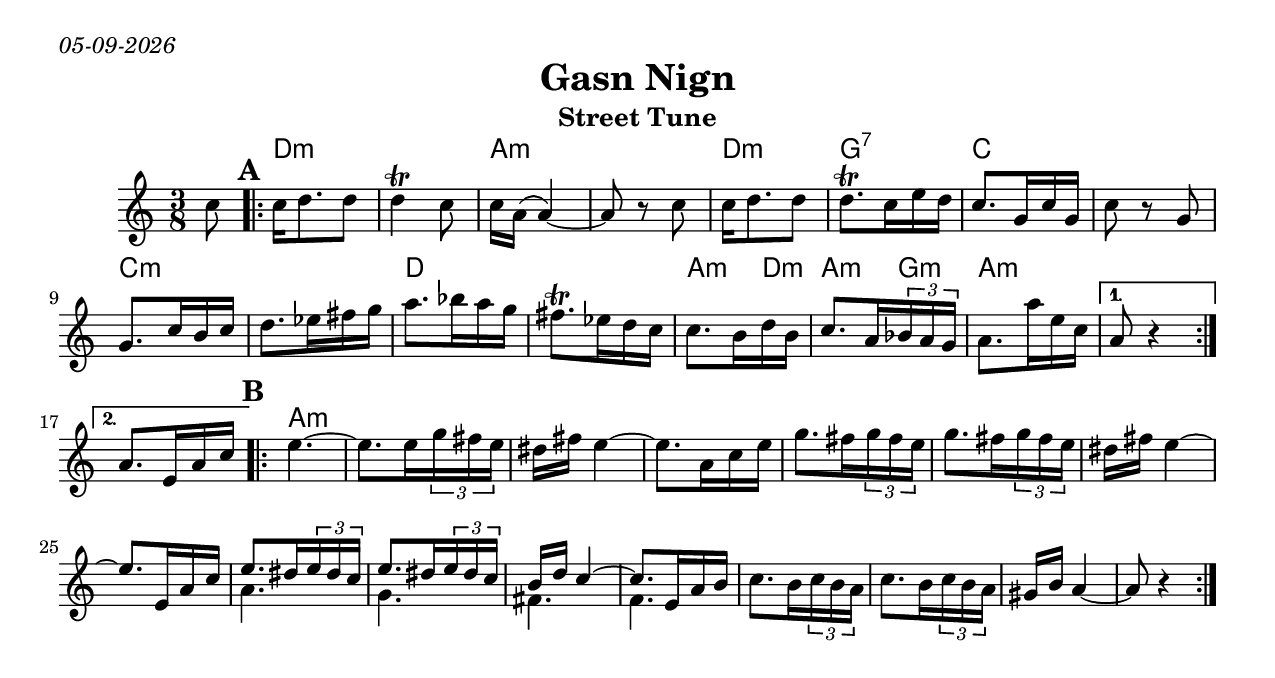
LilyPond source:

\version "2.18.0"
\include "english.ly"
\paper{
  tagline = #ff
  print-all-headers = ##t
  #(set-paper-size "letter")
}
date = #(strftime "%d-%m-%Y" (localtime (current-time)))

\markup{ \italic{ \date }  }

%\markup{ Got something to say? }

global = {
  \clef treble
  \key a \minor
  \time 3/8
  \set Score.markFormatter = #format-mark-box-alphabet
}

%#################################### Melody ########################
%melody =  \transpose c d \relative c' {  %transpose for clarinet
melody = \relative c'' {
  \global
  \partial 8 c8  %lead in notes

  \repeat volta 2{
    \mark \default
    c16 d8. d8|
    d4 \trill c8
    c16 a(a4)~
    a8 r c

    c16 d8. d8
    d8. \trill c16 e d
    c8. g16 c g|
    c8 r g

    g8.c16 b c
    d8. ef16 fs g
    a8. bf16 a g
    fs8. \trill ef16 d c|

    c8. b16 d b|

    %f8. e16 g e
    c8. a16 \tuplet 3/2{bf a g}
    a8. a'16 e c|

  }

  \alternative {
    {a8 r4 }
    {a8. e16 a c}

  }

  \repeat volta 2{
    \mark \default
    e4.~
    e8. e 16 \tuplet 3/2{g fs e}
    ds16 fs e4~
    e8. a,16 c e

    g8. fs16 \tuplet 3/2{g fs e}
    g8. fs16 \tuplet 3/2{g fs e}
    ds16 fs e4~
    e8. e,16 a c

    <<
      {
    e8. ds16 \tuplet 3/2{e ds c}
    e8. ds16 \tuplet 3/2{e ds c}
    b16 d c4~
    c8.e,16 a b|
      }
    \\
    {a4. g4. fs4. f4.}
    >>

    c'8. b16 \tuplet 3/2{c b a}|
    c8. b16 \tuplet 3/2{c b a}|
    gs16 b a4~
    a8 r4

  }

}
%################################# Lyrics #####################
%\addlyrics{ \set stanza = #"1. " }
%################################# Chords #######################
harmonies = \chordmode {
  s8
  d8*6:m
  a8*6:m
  d8*3:m
  g8*3:7
  c8*6
  c8*6:m
  d8*6
  a8*2:m d8:m
  a8*2:m g8:m
  a8*9:m
  %b
   a8*3:m
  %{ old b chords
  d8*12:m
  c8*6:m
  d8*12:m
  g8*3:m
  d8*3:m
  f8*6:m
  d8*6:m
    %}
}

\score {
  <<
    \new ChordNames {
      \set chordChanges = ##f
      \harmonies
    }
    \new Staff   \melody
   % \new Staff \transpose c c'\melody
  >>
  \header{
    title= "Gasn Nign"
    subtitle="Street Tune"
    composer= ""
    instrument =""
    arranger= ""
  }
  \layout{indent = 1.0\cm}
  \midi {
    \tempo 4 = 120

    % \midi { }
  }
}
%{
% more verses:
\markup{}
\markup {
  \fill-line {
    \hspace #0.1 % distance from left margin
    \column {
      \line { "1."
	\column {
	  ""
	}
      }
      \hspace #0.2 % vertical distance between verses
      \line { "2."
	\column {
	 ""
	}
      }
    }
    \hspace #0.1  % horiz. distance between columns
    \column {
      \line { "3."
	\column {
	  ""
	}
      }
      \hspace #0.2 % distance between verses
      \line { "4."
	\column {
	 ""
	}
      }
    }
    \hspace #0.1 % distance to right margin
  }
}

%}
